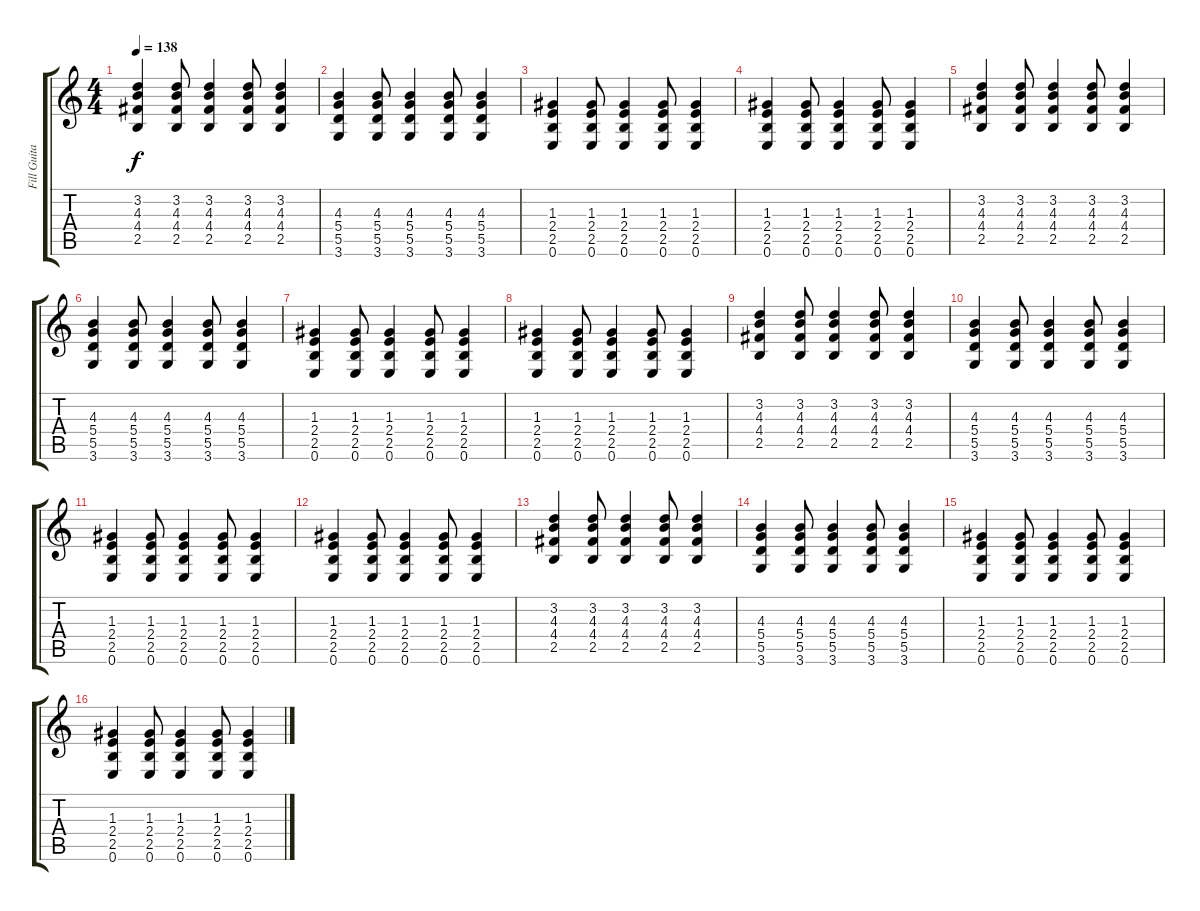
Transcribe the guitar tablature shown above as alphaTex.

\track ("Fill Guitar" "Fill Guita") {instrument overdrivenguitar}
\staff {score tabs}
\tuning (E4 B3 G3 D3 A2 E2) {hide}
\ts (4 4)
\tempo 138
\clef g2
\ks c
(3.2 4.3 4.4 2.5).4{dy f} (3.2 4.3 4.4 2.5).8 (3.2 4.3 4.4 2.5).4 (3.2 4.3 4.4 2.5).8 (3.2 4.3 4.4 2.5).4 |
(4.3 5.4 5.5 3.6).4 (4.3 5.4 5.5 3.6).8 (4.3 5.4 5.5 3.6).4 (4.3 5.4 5.5 3.6).8 (4.3 5.4 5.5 3.6).4 |
(1.3 2.4 2.5 0.6).4 (1.3 2.4 2.5 0.6).8 (1.3 2.4 2.5 0.6).4 (1.3 2.4 2.5 0.6).8 (1.3 2.4 2.5 0.6).4 |
(1.3 2.4 2.5 0.6).4 (1.3 2.4 2.5 0.6).8 (1.3 2.4 2.5 0.6).4 (1.3 2.4 2.5 0.6).8 (1.3 2.4 2.5 0.6).4 |
(3.2 4.3 4.4 2.5).4 (3.2 4.3 4.4 2.5).8 (3.2 4.3 4.4 2.5).4 (3.2 4.3 4.4 2.5).8 (3.2 4.3 4.4 2.5).4 |
(4.3 5.4 5.5 3.6).4 (4.3 5.4 5.5 3.6).8 (4.3 5.4 5.5 3.6).4 (4.3 5.4 5.5 3.6).8 (4.3 5.4 5.5 3.6).4 |
(1.3 2.4 2.5 0.6).4 (1.3 2.4 2.5 0.6).8 (1.3 2.4 2.5 0.6).4 (1.3 2.4 2.5 0.6).8 (1.3 2.4 2.5 0.6).4 |
(1.3 2.4 2.5 0.6).4 (1.3 2.4 2.5 0.6).8 (1.3 2.4 2.5 0.6).4 (1.3 2.4 2.5 0.6).8 (1.3 2.4 2.5 0.6).4 |
(3.2 4.3 4.4 2.5).4 (3.2 4.3 4.4 2.5).8 (3.2 4.3 4.4 2.5).4 (3.2 4.3 4.4 2.5).8 (3.2 4.3 4.4 2.5).4 |
(4.3 5.4 5.5 3.6).4 (4.3 5.4 5.5 3.6).8 (4.3 5.4 5.5 3.6).4 (4.3 5.4 5.5 3.6).8 (4.3 5.4 5.5 3.6).4 |
(1.3 2.4 2.5 0.6).4 (1.3 2.4 2.5 0.6).8 (1.3 2.4 2.5 0.6).4 (1.3 2.4 2.5 0.6).8 (1.3 2.4 2.5 0.6).4 |
(1.3 2.4 2.5 0.6).4 (1.3 2.4 2.5 0.6).8 (1.3 2.4 2.5 0.6).4 (1.3 2.4 2.5 0.6).8 (1.3 2.4 2.5 0.6).4 |
(3.2 4.3 4.4 2.5).4 (3.2 4.3 4.4 2.5).8 (3.2 4.3 4.4 2.5).4 (3.2 4.3 4.4 2.5).8 (3.2 4.3 4.4 2.5).4 |
(4.3 5.4 5.5 3.6).4 (4.3 5.4 5.5 3.6).8 (4.3 5.4 5.5 3.6).4 (4.3 5.4 5.5 3.6).8 (4.3 5.4 5.5 3.6).4 |
(1.3 2.4 2.5 0.6).4 (1.3 2.4 2.5 0.6).8 (1.3 2.4 2.5 0.6).4 (1.3 2.4 2.5 0.6).8 (1.3 2.4 2.5 0.6).4 |
(1.3 2.4 2.5 0.6).4 (1.3 2.4 2.5 0.6).8 (1.3 2.4 2.5 0.6).4 (1.3 2.4 2.5 0.6).8 (1.3 2.4 2.5 0.6).4
